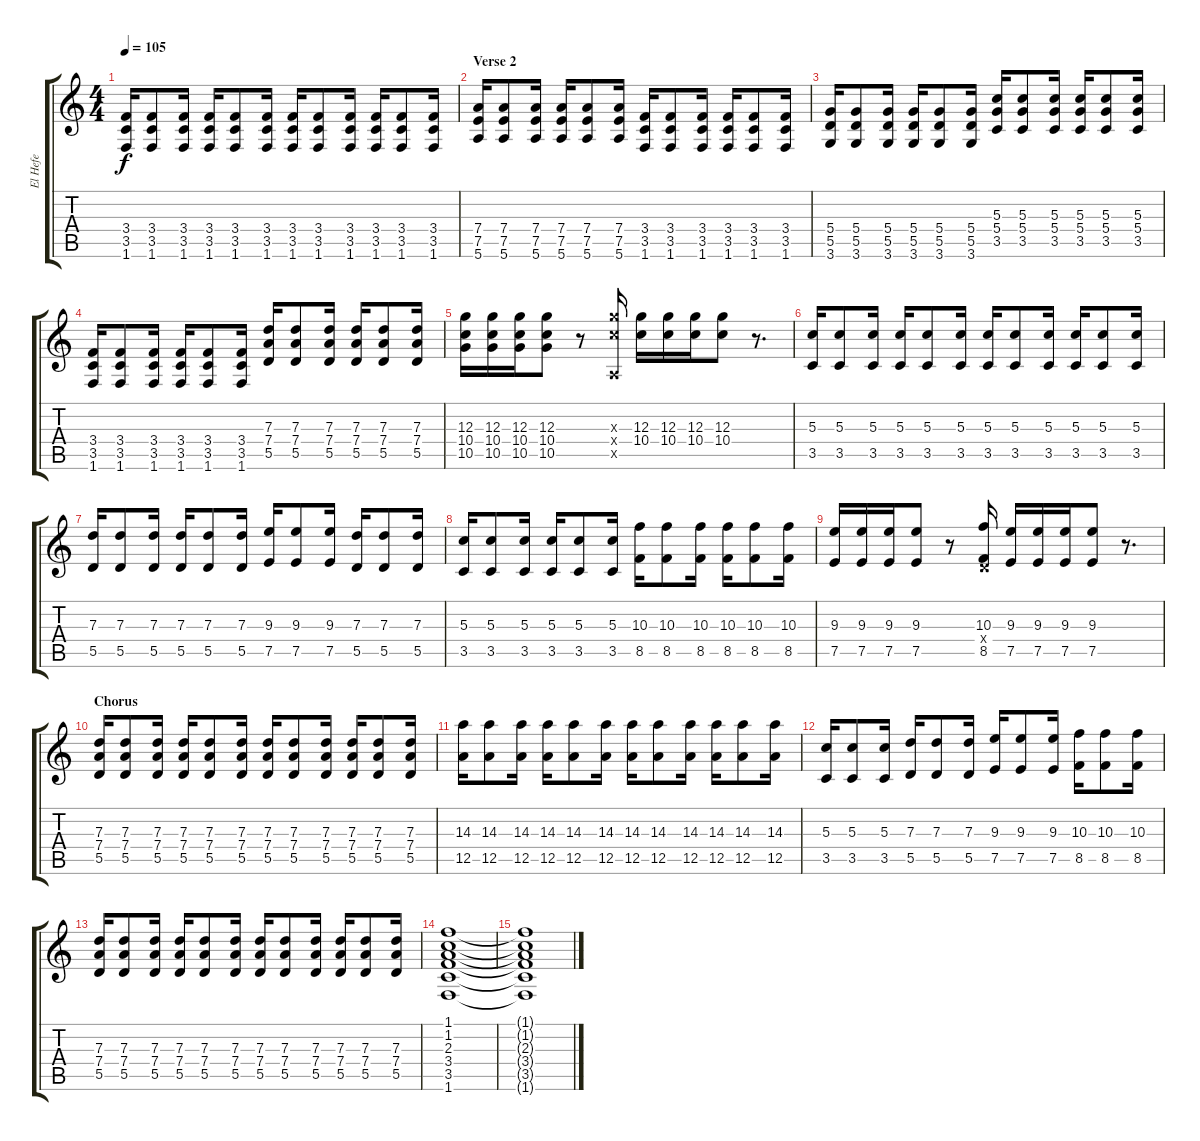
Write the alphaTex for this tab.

\track ("El Hefe" "El Hefe") {instrument overdrivenguitar}
\staff {score tabs}
\tuning (E4 B3 G3 D3 A2 E2) {hide}
\ts (4 4)
\tempo 105
\clef g2
\ks c
(3.4 3.5 1.6).16{dy f} (3.4 3.5 1.6).8 (3.4 3.5 1.6).16 (3.4 3.5 1.6).16 (3.4 3.5 1.6).8 (3.4 3.5 1.6).16 (3.4 3.5 1.6).16 (3.4 3.5 1.6).8 (3.4 3.5 1.6).16 (3.4 3.5 1.6).16 (3.4 3.5 1.6).8 (3.4 3.5 1.6).16 |
\section ("" "Verse 2")
(7.4 7.5 5.6).16 (7.4 7.5 5.6).8 (7.4 7.5 5.6).16 (7.4 7.5 5.6).16 (7.4 7.5 5.6).8 (7.4 7.5 5.6).16 (3.4 3.5 1.6).16 (3.4 3.5 1.6).8 (3.4 3.5 1.6).16 (3.4 3.5 1.6).16 (3.4 3.5 1.6).8 (3.4 3.5 1.6).16 |
(5.4 5.5 3.6).16 (5.4 5.5 3.6).8 (5.4 5.5 3.6).16 (5.4 5.5 3.6).16 (5.4 5.5 3.6).8 (5.4 5.5 3.6).16 (5.3 5.4 3.5).16 (5.3 5.4 3.5).8 (5.3 5.4 3.5).16 (5.3 5.4 3.5).16 (5.3 5.4 3.5).8 (5.3 5.4 3.5).16 |
(3.4 3.5 1.6).16 (3.4 3.5 1.6).8 (3.4 3.5 1.6).16 (3.4 3.5 1.6).16 (3.4 3.5 1.6).8 (3.4 3.5 1.6).16 (7.3 7.4 5.5).16 (7.3 7.4 5.5).8 (7.3 7.4 5.5).16 (7.3 7.4 5.5).16 (7.3 7.4 5.5).8 (7.3 7.4 5.5).16 |
(12.3 10.4 10.5).16 (12.3 10.4 10.5).16 (12.3 10.4 10.5).16 (12.3 10.4 10.5).8 r.8 (12.3{x} 10.4{x} 0.5{x}).16 (12.3 10.4).16 (12.3 10.4).16 (12.3 10.4).16 (12.3 10.4).8 r.8{d} |
(5.3 3.5).16 (5.3 3.5).8 (5.3 3.5).16 (5.3 3.5).16 (5.3 3.5).8 (5.3 3.5).16 (5.3 3.5).16 (5.3 3.5).8 (5.3 3.5).16 (5.3 3.5).16 (5.3 3.5).8 (5.3 3.5).16 |
(7.3 5.5).16 (7.3 5.5).8 (7.3 5.5).16 (7.3 5.5).16 (7.3 5.5).8 (7.3 5.5).16 (9.3 7.5).16 (9.3 7.5).8 (9.3 7.5).16 (7.3 5.5).16 (7.3 5.5).8 (7.3 5.5).16 |
(5.3 3.5).16 (5.3 3.5).8 (5.3 3.5).16 (5.3 3.5).16 (5.3 3.5).8 (5.3 3.5).16 (10.3 8.5).16 (10.3 8.5).8 (10.3 8.5).16 (10.3 8.5).16 (10.3 8.5).8 (10.3 8.5).16 |
(9.3 7.5).16 (9.3 7.5).16 (9.3 7.5).16 (9.3 7.5).8 r.8 (10.3 0.4{x} 8.5).16 (9.3 7.5).16 (9.3 7.5).16 (9.3 7.5).16 (9.3 7.5).8 r.8{d} |
\section ("" "Chorus")
(7.3 7.4 5.5).16 (7.3 7.4 5.5).8 (7.3 7.4 5.5).16 (7.3 7.4 5.5).16 (7.3 7.4 5.5).8 (7.3 7.4 5.5).16 (7.3 7.4 5.5).16 (7.3 7.4 5.5).8 (7.3 7.4 5.5).16 (7.3 7.4 5.5).16 (7.3 7.4 5.5).8 (7.3 7.4 5.5).16 |
(14.3 12.5).16 (14.3 12.5).8 (14.3 12.5).16 (14.3 12.5).16 (14.3 12.5).8 (14.3 12.5).16 (14.3 12.5).16 (14.3 12.5).8 (14.3 12.5).16 (14.3 12.5).16 (14.3 12.5).8 (14.3 12.5).16 |
(5.3 3.5).16 (5.3 3.5).8 (5.3 3.5).16 (7.3 5.5).16 (7.3 5.5).8 (7.3 5.5).16 (9.3 7.5).16 (9.3 7.5).8 (9.3 7.5).16 (10.3 8.5).16 (10.3 8.5).8 (10.3 8.5).16 |
(7.3 7.4 5.5).16 (7.3 7.4 5.5).8 (7.3 7.4 5.5).16 (7.3 7.4 5.5).16 (7.3 7.4 5.5).8 (7.3 7.4 5.5).16 (7.3 7.4 5.5).16 (7.3 7.4 5.5).8 (7.3 7.4 5.5).16 (7.3 7.4 5.5).16 (7.3 7.4 5.5).8 (7.3 7.4 5.5).16 |
(1.1 1.2 2.3 3.4 3.5 1.6).1 |
(1.1{t} 1.2{t} 2.3{t} 3.4{t} 3.5{t} 1.6{t}).1
